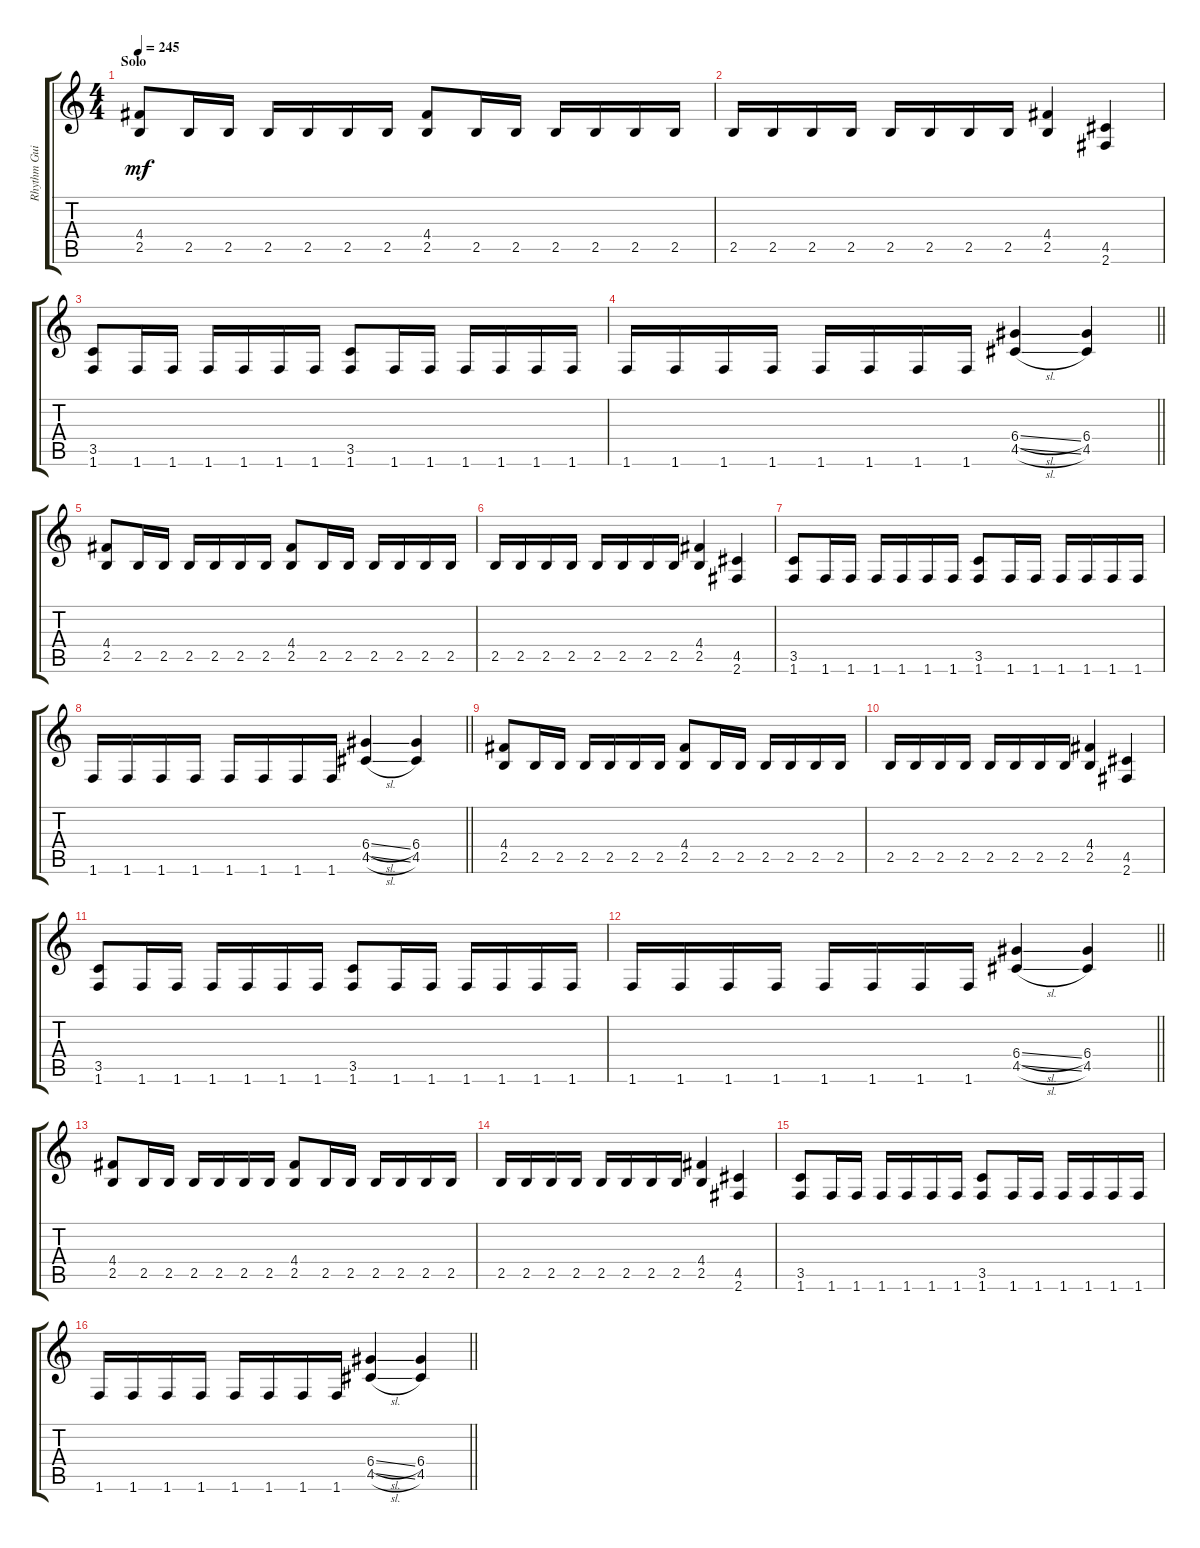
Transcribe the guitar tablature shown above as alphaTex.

\track ("Rhythm Guitar" "Rhythm Gui") {instrument distortionguitar}
\staff {score tabs}
\tuning (E4 B3 G3 D3 A2 E2) {hide}
\ts (4 4)
\section ("" "Solo")
\tempo 245
\clef g2
\ks c
(4.4 2.5).8{dy mf} 2.5.16 2.5.16 2.5.16 2.5.16 2.5.16 2.5.16 (4.4 2.5).8 2.5.16 2.5.16 2.5.16 2.5.16 2.5.16 2.5.16 |
2.5.16 2.5.16 2.5.16 2.5.16 2.5.16 2.5.16 2.5.16 2.5.16 (4.4 2.5).4 (4.5 2.6).4 |
(3.5 1.6).8 1.6.16 1.6.16 1.6.16 1.6.16 1.6.16 1.6.16 (3.5 1.6).8 1.6.16 1.6.16 1.6.16 1.6.16 1.6.16 1.6.16 |
\barLineRight lightlight
1.6.16 1.6.16 1.6.16 1.6.16 1.6.16 1.6.16 1.6.16 1.6.16 (6.4{sl} 4.5{sl}).4 (6.4 4.5).4 |
(4.4 2.5).8 2.5.16 2.5.16 2.5.16 2.5.16 2.5.16 2.5.16 (4.4 2.5).8 2.5.16 2.5.16 2.5.16 2.5.16 2.5.16 2.5.16 |
2.5.16 2.5.16 2.5.16 2.5.16 2.5.16 2.5.16 2.5.16 2.5.16 (4.4 2.5).4 (4.5 2.6).4 |
(3.5 1.6).8 1.6.16 1.6.16 1.6.16 1.6.16 1.6.16 1.6.16 (3.5 1.6).8 1.6.16 1.6.16 1.6.16 1.6.16 1.6.16 1.6.16 |
\barLineRight lightlight
1.6.16 1.6.16 1.6.16 1.6.16 1.6.16 1.6.16 1.6.16 1.6.16 (6.4{sl} 4.5{sl}).4 (6.4 4.5).4 |
(4.4 2.5).8 2.5.16 2.5.16 2.5.16 2.5.16 2.5.16 2.5.16 (4.4 2.5).8 2.5.16 2.5.16 2.5.16 2.5.16 2.5.16 2.5.16 |
2.5.16 2.5.16 2.5.16 2.5.16 2.5.16 2.5.16 2.5.16 2.5.16 (4.4 2.5).4 (4.5 2.6).4 |
(3.5 1.6).8 1.6.16 1.6.16 1.6.16 1.6.16 1.6.16 1.6.16 (3.5 1.6).8 1.6.16 1.6.16 1.6.16 1.6.16 1.6.16 1.6.16 |
\barLineRight lightlight
1.6.16 1.6.16 1.6.16 1.6.16 1.6.16 1.6.16 1.6.16 1.6.16 (6.4{sl} 4.5{sl}).4 (6.4 4.5).4 |
(4.4 2.5).8 2.5.16 2.5.16 2.5.16 2.5.16 2.5.16 2.5.16 (4.4 2.5).8 2.5.16 2.5.16 2.5.16 2.5.16 2.5.16 2.5.16 |
2.5.16 2.5.16 2.5.16 2.5.16 2.5.16 2.5.16 2.5.16 2.5.16 (4.4 2.5).4 (4.5 2.6).4 |
(3.5 1.6).8 1.6.16 1.6.16 1.6.16 1.6.16 1.6.16 1.6.16 (3.5 1.6).8 1.6.16 1.6.16 1.6.16 1.6.16 1.6.16 1.6.16 |
\barLineRight lightlight
1.6.16 1.6.16 1.6.16 1.6.16 1.6.16 1.6.16 1.6.16 1.6.16 (6.4{sl} 4.5{sl}).4 (6.4 4.5).4
